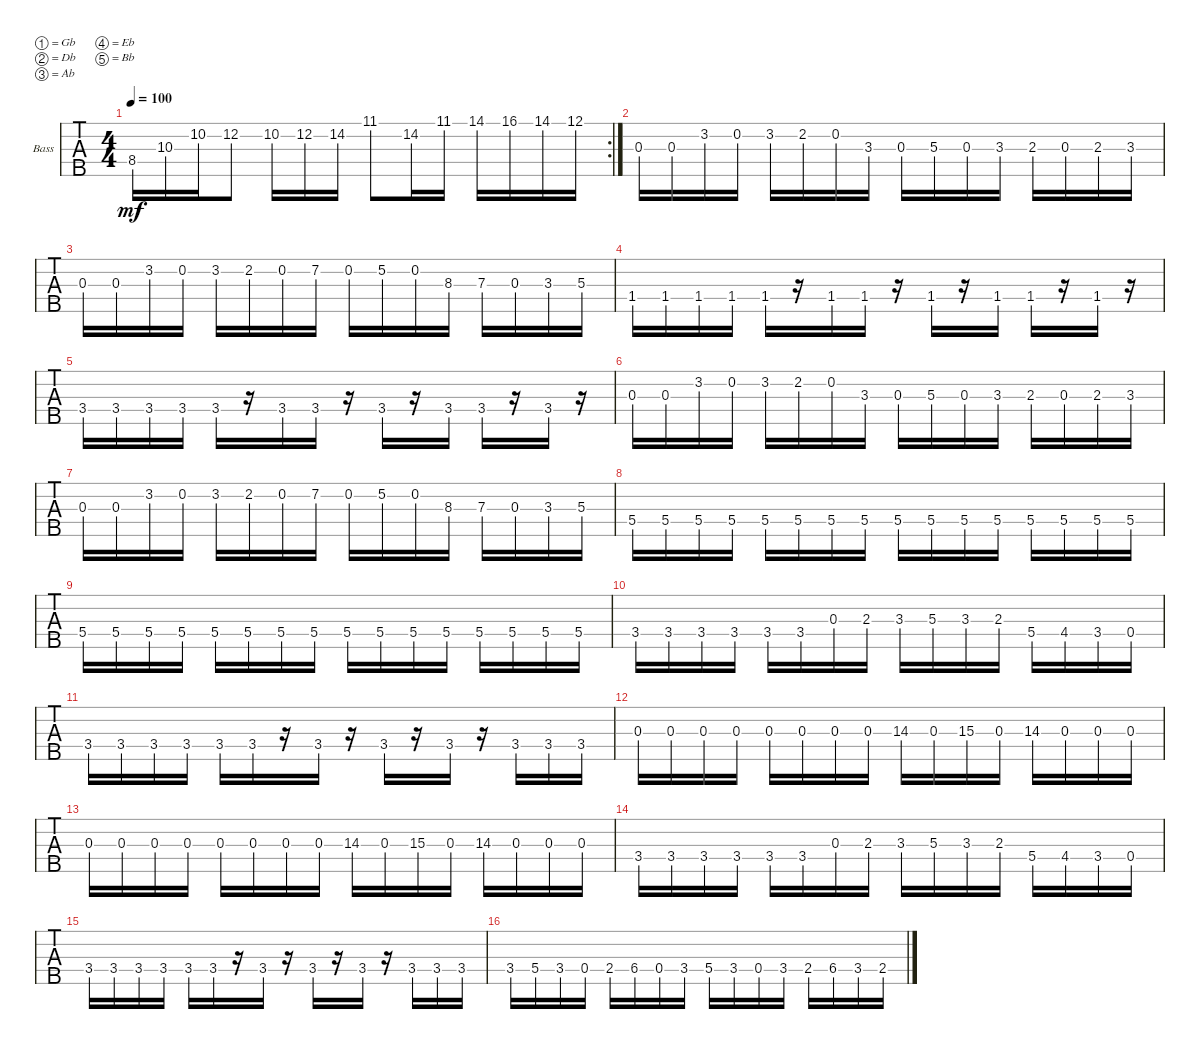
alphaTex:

\defaultSystemsLayout 4
\bracketExtendMode groupsimilarinstruments
\firstSystemTrackNameOrientation horizontal
\otherSystemsTrackNameOrientation horizontal
\track ("Chad" "Bass") {instrument electricbassfinger}
\staff {tabs}
\tuning (Gb2 Db2 Ab1 Eb1 Bb0)
\rc 2
\ts (4 4)
\tempo 100
\clef f4
\ks c
8.4.16{dy mf} 10.3.16 10.2.16 12.2.8 10.2.16 12.2.16 14.2.16 11.1.8 14.2.16 11.1.16 14.1.16 16.1.16 14.1.16 12.1.16 |
0.3.16 0.3.16 3.2.16 0.2.16 3.2.16 2.2.16 0.2.16 3.3.16 0.3.16 5.3.16 0.3.16 3.3.16 2.3.16 0.3.16 2.3.16 3.3.16 |
0.3.16 0.3.16 3.2.16 0.2.16 3.2.16 2.2.16 0.2.16 7.2.16 0.2.16 5.2.16 0.2.16 8.3.16 7.3.16 0.3.16 3.3.16 5.3.16 |
1.4.16 1.4.16 1.4.16 1.4.16 1.4.16 r.16 1.4.16 1.4.16 r.16 1.4.16 r.16 1.4.16 1.4.16 r.16 1.4.16 r.16 |
3.4.16 3.4.16 3.4.16 3.4.16 3.4.16 r.16 3.4.16 3.4.16 r.16 3.4.16 r.16 3.4.16 3.4.16 r.16 3.4.16 r.16 |
0.3.16 0.3.16 3.2.16 0.2.16 3.2.16 2.2.16 0.2.16 3.3.16 0.3.16 5.3.16 0.3.16 3.3.16 2.3.16 0.3.16 2.3.16 3.3.16 |
0.3.16 0.3.16 3.2.16 0.2.16 3.2.16 2.2.16 0.2.16 7.2.16 0.2.16 5.2.16 0.2.16 8.3.16 7.3.16 0.3.16 3.3.16 5.3.16 |
5.4.16 5.4.16 5.4.16 5.4.16 5.4.16 5.4.16 5.4.16 5.4.16 5.4.16 5.4.16 5.4.16 5.4.16 5.4.16 5.4.16 5.4.16 5.4.16 |
5.4.16 5.4.16 5.4.16 5.4.16 5.4.16 5.4.16 5.4.16 5.4.16 5.4.16 5.4.16 5.4.16 5.4.16 5.4.16 5.4.16 5.4.16 5.4.16 |
3.4.16 3.4.16 3.4.16 3.4.16 3.4.16 3.4.16 0.3.16 2.3.16 3.3.16 5.3.16 3.3.16 2.3.16 5.4.16 4.4.16 3.4.16 0.4.16 |
3.4.16 3.4.16 3.4.16 3.4.16 3.4.16 3.4.16 r.16 3.4.16 r.16 3.4.16 r.16 3.4.16 r.16 3.4.16 3.4.16 3.4.16 |
0.3.16 0.3.16 0.3.16 0.3.16 0.3.16 0.3.16 0.3.16 0.3.16 14.3.16 0.3.16 15.3.16 0.3.16 14.3.16 0.3.16 0.3.16 0.3.16 |
0.3.16 0.3.16 0.3.16 0.3.16 0.3.16 0.3.16 0.3.16 0.3.16 14.3.16 0.3.16 15.3.16 0.3.16 14.3.16 0.3.16 0.3.16 0.3.16 |
3.4.16 3.4.16 3.4.16 3.4.16 3.4.16 3.4.16 0.3.16 2.3.16 3.3.16 5.3.16 3.3.16 2.3.16 5.4.16 4.4.16 3.4.16 0.4.16 |
3.4.16 3.4.16 3.4.16 3.4.16 3.4.16 3.4.16 r.16 3.4.16 r.16 3.4.16 r.16 3.4.16 r.16 3.4.16 3.4.16 3.4.16 |
3.4.16 5.4.16 3.4.16 0.4.16 2.4.16 6.4.16 0.4.16 3.4.16 5.4.16 3.4.16 0.4.16 3.4.16 2.4.16 6.4.16 3.4.16 2.4.16
